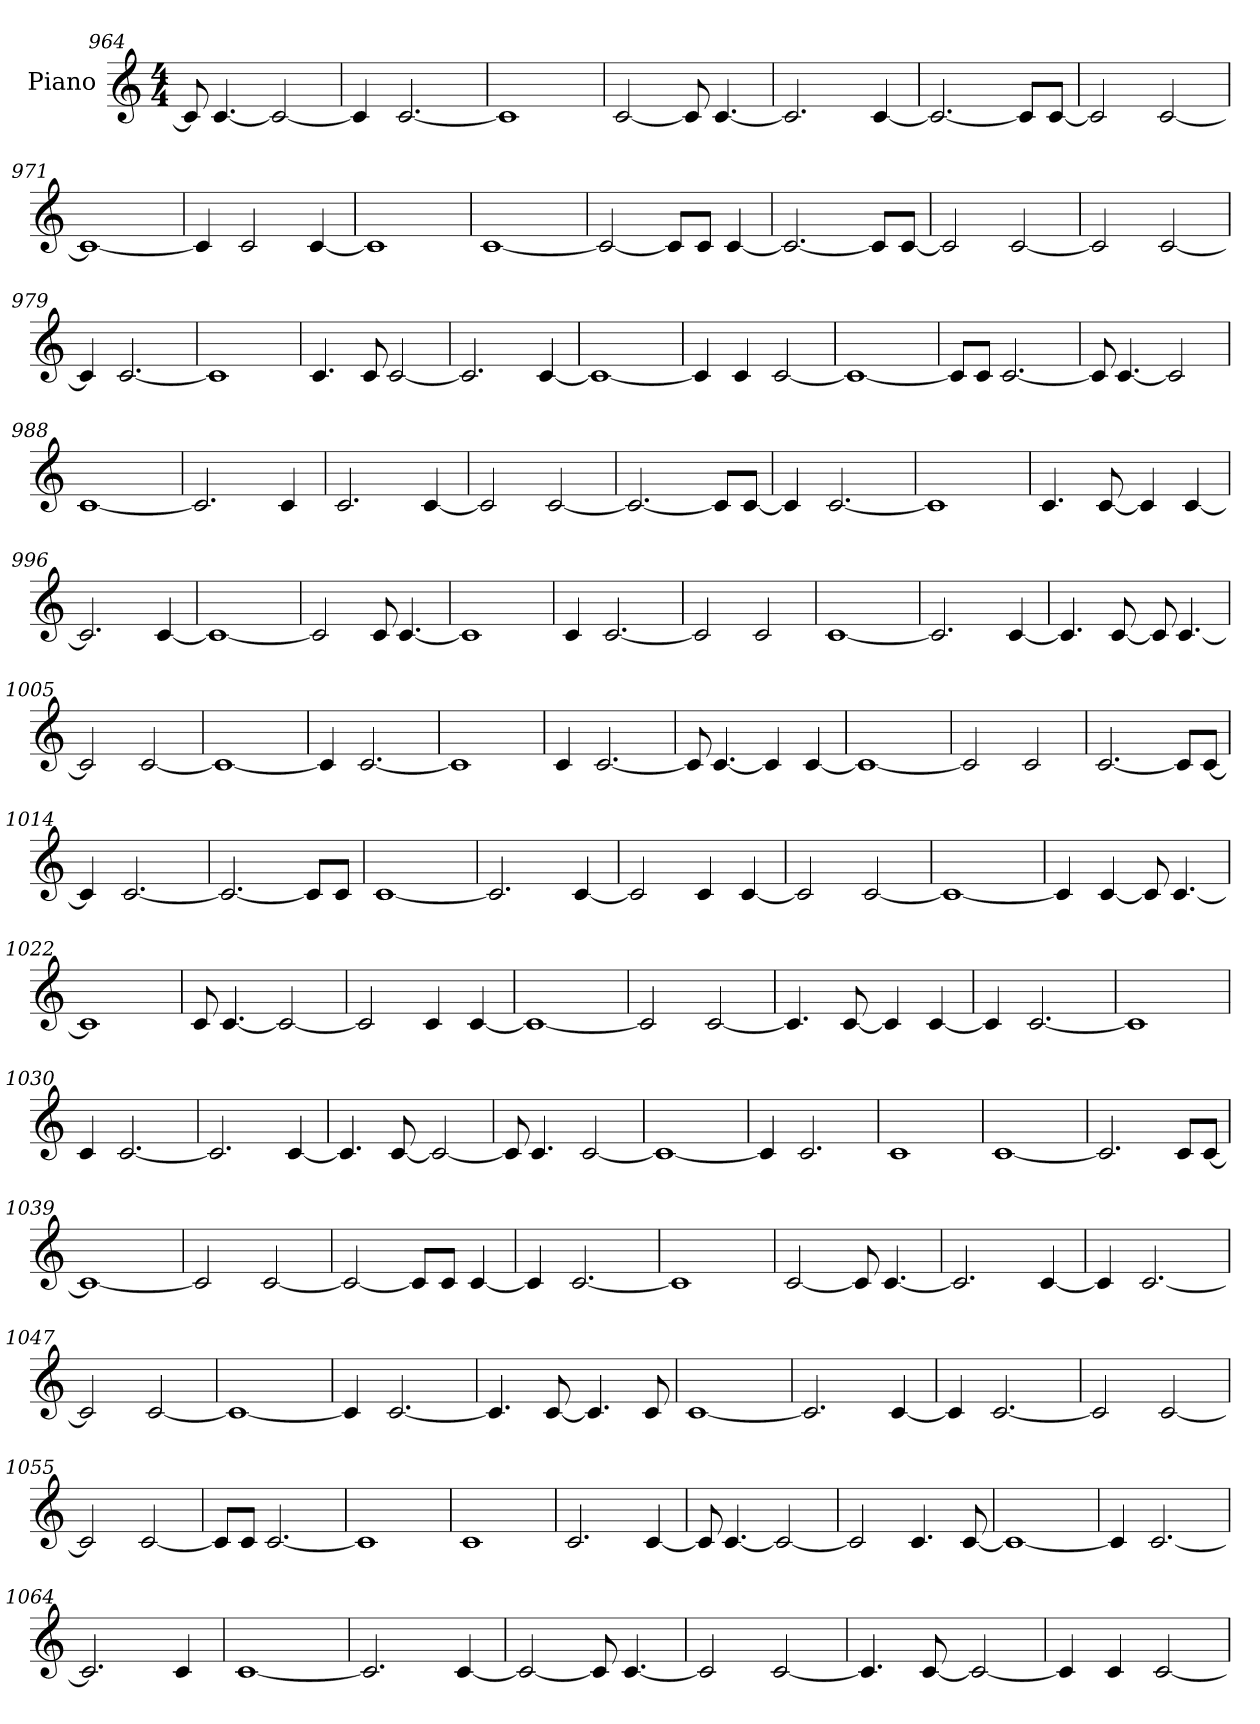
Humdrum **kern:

**kern
*part1
*staff1
*I"Piano
*I'Pno.
*clefG2
*k[]
*M4/4
=964
8c/]
[4.c/
2c/_
=965
4c/]
[2.c/
=966
1c]
=967
[2c/
8c/]
[4.c/
=968
2.c/]
[4c/
=969
2.c/_
8c/L]
[8c/J
=970
2c/]
[2c/
=971
1c_
=972
4c/]
2c/
[4c/
=973
1c]
=974
[1c
=975
2c/_
8c/L]
8c/J
[4c/
=976
2.c/_
8c/L]
[8c/J
=977
2c/]
[2c/
=978
2c/]
[2c/
=979
4c/]
[2.c/
=980
1c]
=981
4.c/
8c/
[2c/
=982
2.c/]
[4c/
=983
1c_
=984
4c/]
4c/
[2c/
=985
1c_
=986
8c/L]
8c/J
[2.c/
=987
8c/]
[4.c/
2c/]
=988
[1c
=989
2.c/]
4c/
=990
2.c/
[4c/
=991
2c/]
[2c/
=992
2.c/_
8c/L]
[8c/J
=993
4c/]
[2.c/
=994
1c]
=995
4.c/
[8c/
4c/]
[4c/
=996
2.c/]
[4c/
=997
1c_
=998
2c/]
8c/
[4.c/
=999
1c]
=1000
4c/
[2.c/
=1001
2c/]
2c/
=1002
[1c
=1003
2.c/]
[4c/
=1004
4.c/]
[8c/
8c/]
[4.c/
=1005
2c/]
[2c/
=1006
1c_
=1007
4c/]
[2.c/
=1008
1c]
=1009
4c/
[2.c/
=1010
8c/]
[4.c/
4c/]
[4c/
=1011
1c_
=1012
2c/]
2c/
=1013
[2.c/
8c/L]
[8c/J
=1014
4c/]
[2.c/
=1015
2.c/_
8c/L]
8c/J
=1016
[1c
=1017
2.c/]
[4c/
=1018
2c/]
4c/
[4c/
=1019
2c/]
[2c/
=1020
1c_
=1021
4c/]
[4c/
8c/]
[4.c/
=1022
1c]
=1023
8c/
[4.c/
2c/_
=1024
2c/]
4c/
[4c/
=1025
1c_
=1026
2c/]
[2c/
=1027
4.c/]
[8c/
4c/]
[4c/
=1028
4c/]
[2.c/
=1029
1c]
=1030
4c/
[2.c/
=1031
2.c/]
[4c/
=1032
4.c/]
[8c/
2c/_
=1033
8c/]
4.c/
[2c/
=1034
1c_
=1035
4c/]
2.c/
=1036
1c
=1037
[1c
=1038
2.c/]
8c/L
[8c/J
=1039
1c_
=1040
2c/]
[2c/
=1041
2c/_
8c/L]
8c/J
[4c/
=1042
4c/]
[2.c/
=1043
1c]
=1044
[2c/
8c/]
[4.c/
=1045
2.c/]
[4c/
=1046
4c/]
[2.c/
=1047
2c/]
[2c/
=1048
1c_
=1049
4c/]
[2.c/
=1050
4.c/]
[8c/
4.c/]
8c/
=1051
[1c
=1052
2.c/]
[4c/
=1053
4c/]
[2.c/
=1054
2c/]
[2c/
=1055
2c/]
[2c/
=1056
8c/L]
8c/J
[2.c/
=1057
1c]
=1058
1c
=1059
2.c/
[4c/
=1060
8c/]
[4.c/
2c/_
=1061
2c/]
4.c/
[8c/
=1062
1c_
=1063
4c/]
[2.c/
=1064
2.c/]
4c/
=1065
[1c
=1066
2.c/]
[4c/
=1067
2c/_
8c/]
[4.c/
=1068
2c/]
[2c/
=1069
4.c/]
[8c/
2c/_
=1070
4c/]
4c/
[2c/
=
*-
